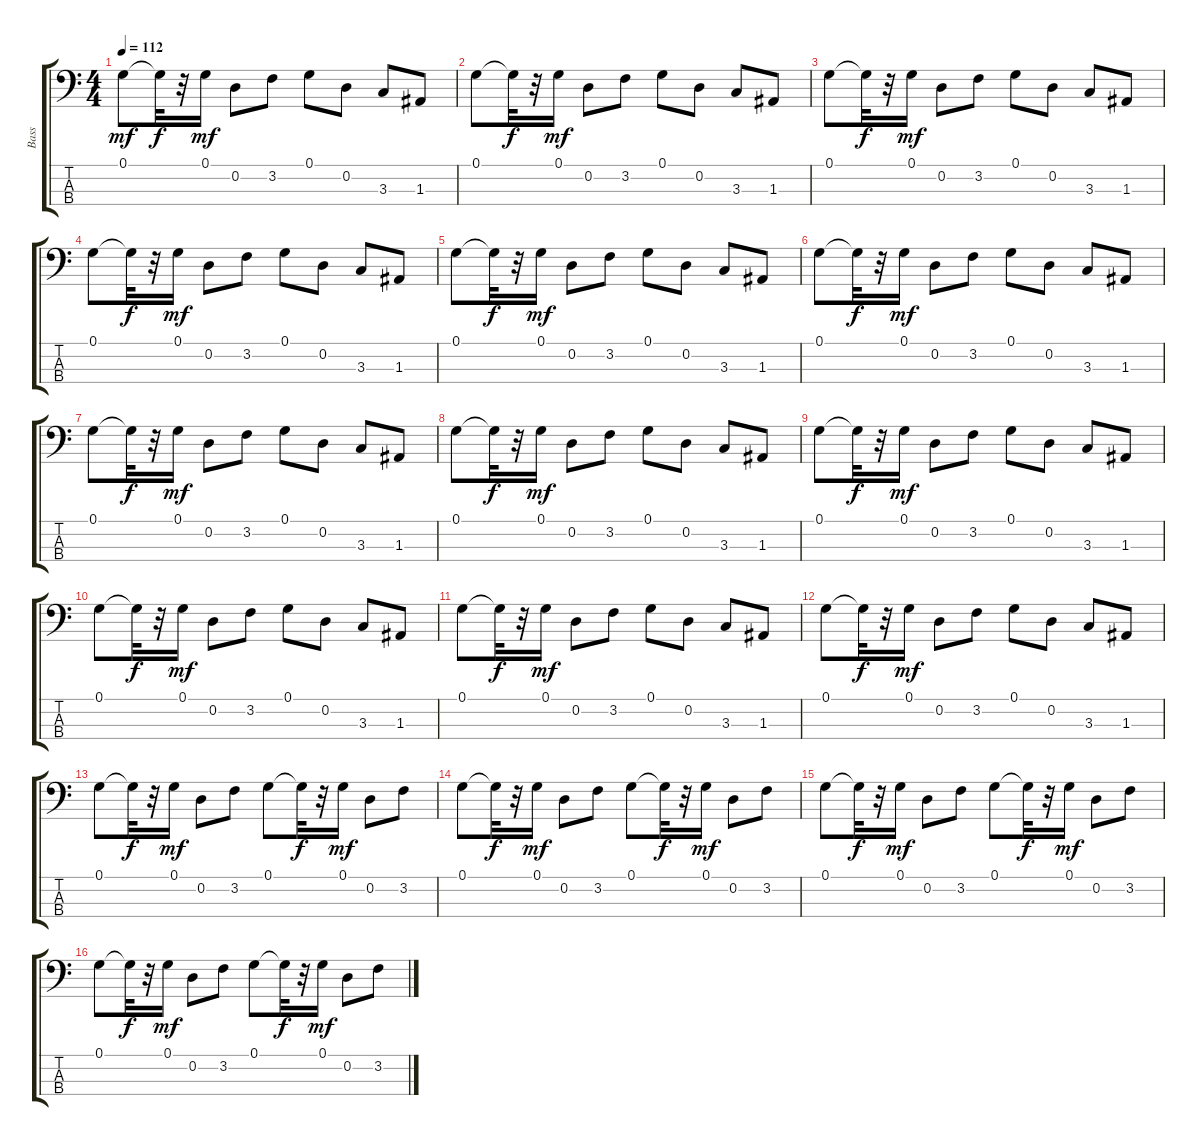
\track ("Bass" "Bass") {instrument acousticbass}
\staff {score tabs}
\tuning (G2 D2 A1 E1) {hide}
\ts (4 4)
\tempo 112
\clef f4
\ks c
0.1.8{dy mf} 0.1{t}.32{dy f} r.32 0.1.16{dy mf} 0.2.8 3.2.8 0.1.8 0.2.8 3.3.8 1.3.8 |
0.1.8 0.1{t}.32{dy f} r.32 0.1.16{dy mf} 0.2.8 3.2.8 0.1.8 0.2.8 3.3.8 1.3.8 |
0.1.8 0.1{t}.32{dy f} r.32 0.1.16{dy mf} 0.2.8 3.2.8 0.1.8 0.2.8 3.3.8 1.3.8 |
0.1.8 0.1{t}.32{dy f} r.32 0.1.16{dy mf} 0.2.8 3.2.8 0.1.8 0.2.8 3.3.8 1.3.8 |
0.1.8 0.1{t}.32{dy f} r.32 0.1.16{dy mf} 0.2.8 3.2.8 0.1.8 0.2.8 3.3.8 1.3.8 |
0.1.8 0.1{t}.32{dy f} r.32 0.1.16{dy mf} 0.2.8 3.2.8 0.1.8 0.2.8 3.3.8 1.3.8 |
0.1.8 0.1{t}.32{dy f} r.32 0.1.16{dy mf} 0.2.8 3.2.8 0.1.8 0.2.8 3.3.8 1.3.8 |
0.1.8 0.1{t}.32{dy f} r.32 0.1.16{dy mf} 0.2.8 3.2.8 0.1.8 0.2.8 3.3.8 1.3.8 |
0.1.8 0.1{t}.32{dy f} r.32 0.1.16{dy mf} 0.2.8 3.2.8 0.1.8 0.2.8 3.3.8 1.3.8 |
0.1.8 0.1{t}.32{dy f} r.32 0.1.16{dy mf} 0.2.8 3.2.8 0.1.8 0.2.8 3.3.8 1.3.8 |
0.1.8 0.1{t}.32{dy f} r.32 0.1.16{dy mf} 0.2.8 3.2.8 0.1.8 0.2.8 3.3.8 1.3.8 |
0.1.8 0.1{t}.32{dy f} r.32 0.1.16{dy mf} 0.2.8 3.2.8 0.1.8 0.2.8 3.3.8 1.3.8 |
0.1.8 0.1{t}.32{dy f} r.32 0.1.16{dy mf} 0.2.8 3.2.8 0.1.8 0.1{t}.32{dy f} r.32 0.1.16{dy mf} 0.2.8 3.2.8 |
0.1.8 0.1{t}.32{dy f} r.32 0.1.16{dy mf} 0.2.8 3.2.8 0.1.8 0.1{t}.32{dy f} r.32 0.1.16{dy mf} 0.2.8 3.2.8 |
0.1.8 0.1{t}.32{dy f} r.32 0.1.16{dy mf} 0.2.8 3.2.8 0.1.8 0.1{t}.32{dy f} r.32 0.1.16{dy mf} 0.2.8 3.2.8 |
0.1.8 0.1{t}.32{dy f} r.32 0.1.16{dy mf} 0.2.8 3.2.8 0.1.8 0.1{t}.32{dy f} r.32 0.1.16{dy mf} 0.2.8 3.2.8
